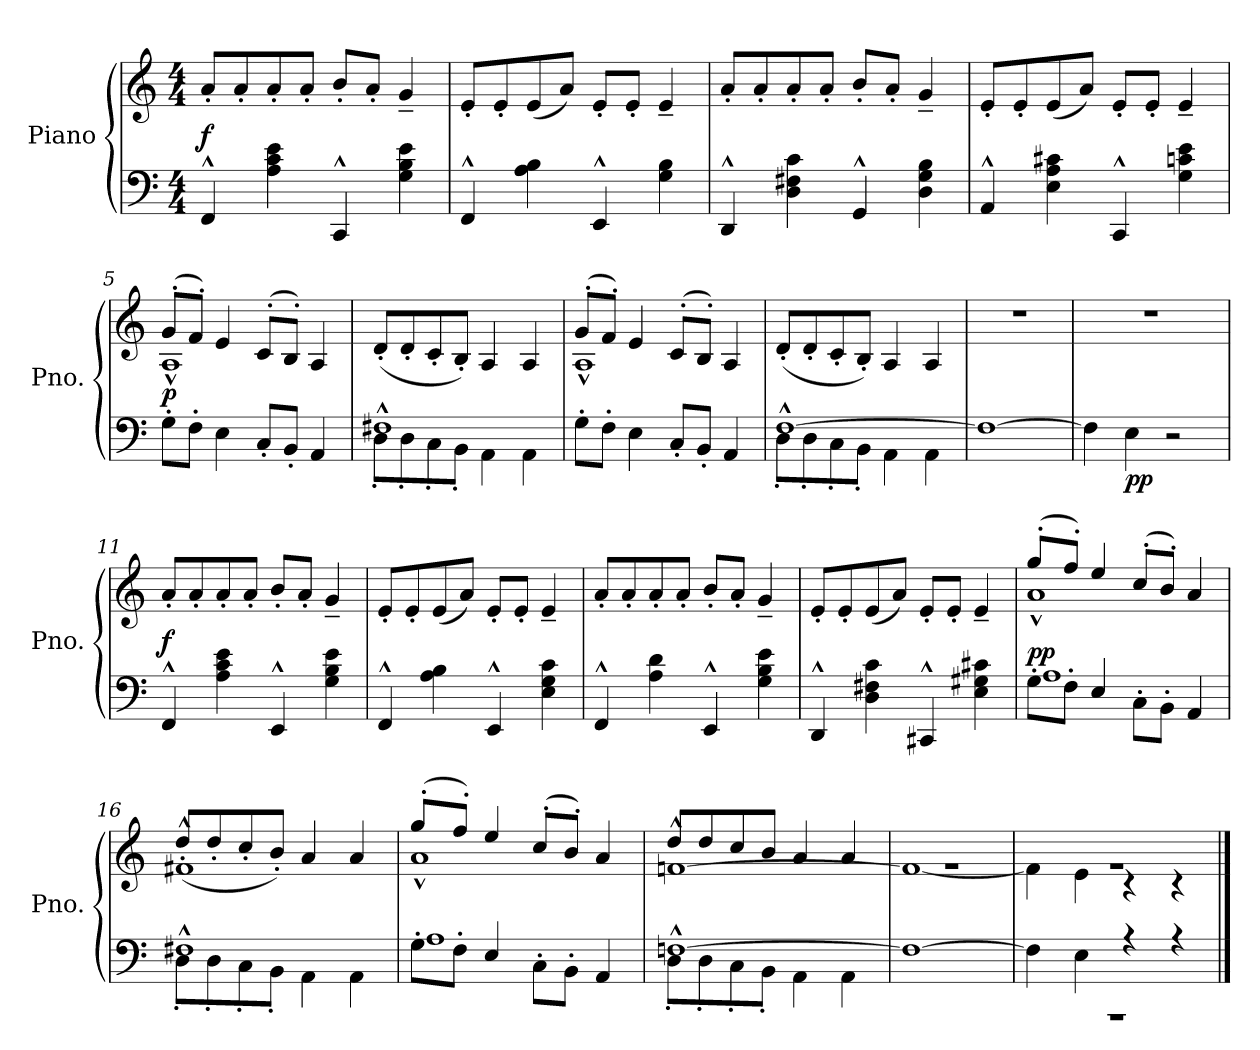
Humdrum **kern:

**kern	**kern	**dynam
*part1	*part1	*part1
*staff2	*staff1	*staff1/2
*I"Piano	*	*
*I'Pno.	*	*
*clefF4	*clefG2	*
*k[]	*k[]	*
*M4/4	*M4/4	*
*MM120	*MM120	*
=1	=1	=1
!	!	!LO:DY:a=2
4FF^^/	8a'/L	f
.	8a'/	.
4A\ 4c\ 4e\	8a'/	.
.	8a'/J	.
4CC^^/	8b'/L	.
.	8a'/J	.
4G\ 4B\ 4e\	4g~/	.
=2	=2	=2
4FF^^/	8e'/L	.
.	8e'/	.
4A\ 4B\	(<8e/	.
.	8a/J)	.
4EE^^/	8e'/L	.
.	8e'/J	.
4G\ 4B\	4e~/	.
=3	=3	=3
4DD^^/	8a'/L	.
.	8a'/	.
4D\ 4F#X\ 4c\	8a'/	.
.	8a'/J	.
4GG^^/	8b'/L	.
.	8a'/J	.
4D\ 4G\ 4B\	4g~/	.
=4	=4	=4
4AA^^/	8e'/L	.
.	8e'/	.
4E\ 4A\ 4c#X\	(<8e/	.
.	8a/J)	.
4CC^^/	8e'/L	.
.	8e'/J	.
4G\ 4cn\ 4e\	4e~/	.
=5	=5	=5
*	*^	*
!	!	!	!LO:DY:a=2
8G'\L	(>8g'/L	1A^^	p
8F'\J	8f'/J)	.	.
4E\	4e/	.	.
8C'/L	(>8c'/L	.	.
8BB'/J	8B'/J)	.	.
4AA/	4A/	.	.
*	*v	*v	*
!!LO:LB:g=z
=6	=6	=6
*^	*	*
1F#X^^	8D'\L	(<8d'/L	.
.	8D'\	8d'/	.
.	8C'\	8c'/	.
.	8BB'\J	8B'/J)	.
.	4AA\	4A/	.
.	4AA\	4A/	.
*v	*v	*	*
=7	=7	=7
*	*^	*
8G'\L	(>8g'/L	1A^^	.
8F'\J	8f'/J)	.	.
4E\	4e/	.	.
8C'/L	(>8c'/L	.	.
8BB'/J	8B'/J)	.	.
4AA/	4A/	.	.
*	*v	*v	*
=8	=8	=8
*^	*	*
[1F^^	8D'\L	(<8d'/L	.
.	8D'\	8d'/	.
.	8C'\	8c'/	.
.	8BB'\J	8B'/J)	.
.	4AA\	4A/	.
.	4AA\	4A/	.
*v	*v	*	*
=9	=9	=9
1F_	1r	.
=10	=10	=10
4F\]	1r	.
!	!	!LO:DY:b=2
4E\	.	pp
2r	.	.
=11	=11	=11
!	!	!LO:DY:a=2
4FF^^/	8a'/L	f
.	8a'/	.
4A\ 4c\ 4e\	8a'/	.
.	8a'/J	.
4EE^^/	8b'/L	.
.	8a'/J	.
4G\ 4B\ 4e\	4g~/	.
!!LO:LB:g=z
=12	=12	=12
4FF^^/	8e'/L	.
.	8e'/	.
4A\ 4B\	(<8e/	.
.	8a/J)	.
4EE^^/	8e'/L	.
.	8e'/J	.
4E\ 4G\ 4c\	4e~/	.
=13	=13	=13
4FF^^/	8a'/L	.
.	8a'/	.
4A\ 4d\	8a'/	.
.	8a'/J	.
4EE^^/	8b'/L	.
.	8a'/J	.
4G\ 4B\ 4e\	4g~/	.
=14	=14	=14
4DD^^/	8e'/L	.
.	8e'/	.
4D\ 4F#X\ 4c\	(<8e/	.
.	8a/J)	.
4CC#X^^/	8e'/L	.
.	8e'/J	.
4E\ 4G#X\ 4c#X\	4e~/	.
=15	=15	=15
*^	*^	*
!	!	!	!	!LO:DY:a=2
8G'\L	1A	(>8gg'/L	1a^^	pp
8F'\J	.	8ff'/J)	.	.
4E/	.	4ee/	.	.
8C'\L	.	(>8cc'/L	.	.
8BB'\J	.	8b'/J)	.	.
4AA/	.	4a/	.	.
=16	=16	=16	=16	=16
1F#X^^	8D'\L	1f#X^^	(>8dd'/L	.
.	8D'\	.	8dd'/	.
.	8C'\	.	8cc'/	.
.	8BB'\J	.	8b'/J)	.
.	4AA\	.	4a/	.
.	4AA\	.	4a/	.
!!LO:LB:g=z	!!
=17	=17	=17	=17	=17
8G'\L	1A	(>8gg'/L	1a^^	.
8F'\J	.	8ff'/J)	.	.
4E/	.	4ee/	.	.
8C'\L	.	(>8cc'/L	.	.
8BB'\J	.	8b'/J)	.	.
4AA/	.	4a/	.	.
=18	=18	=18	=18	=18
[1Fn^^	8D'\L	[1fn^^	8dd/L	.
.	8D'\	.	8dd/	.
.	8C'\	.	8cc/	.
.	8BB'\J	.	8b/J	.
.	4AA\	.	4a/	.
.	4AA\	.	4a/	.
*v	*v	*	*	*
=19	=19	=19	=19
1F_	1rg	1f_	.
=20	=20	=20	=20
*^	*	*	*
1rAAA	4F\]	1rg	4f\]	.
.	4E\	.	4e\	.
.	4rA	.	4r	.
.	4rA	.	4r	.
*v	*v	*	*	*
*	*v	*v	*
==	==	==
*-	*-	*-
